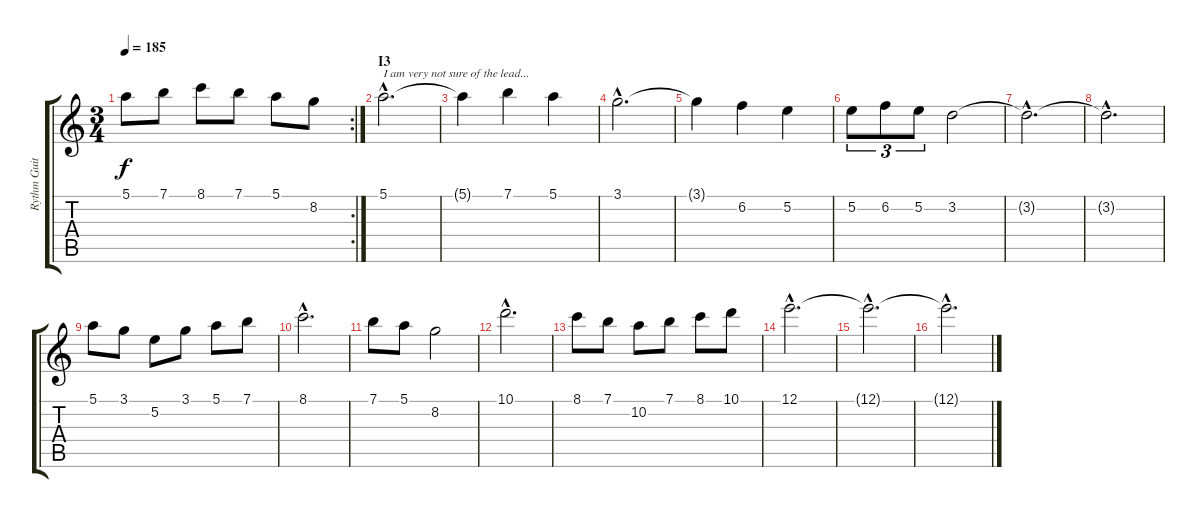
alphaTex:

\track ("Rythm Guitar" "Rythm Guit") {instrument distortionguitar}
\staff {score tabs}
\tuning (E4 B3 G3 D3 A2 E2) {hide}
\rc 2
\ts (3 4)
\tempo 185
\clef g2
\ks c
5.1.8{dy f} 7.1.8 8.1.8 7.1.8 5.1.8 8.2.8 |
\section ("" "I3")
5.1{hac}.2{d txt "I am very not sure of the lead..."} |
5.1{t}.4 7.1.4 5.1.4 |
3.1{hac}.2{d} |
3.1{t}.4 6.2.4 5.2.4 |
5.2.8{tu (3 2)} 6.2.8{tu (3 2)} 5.2.8{tu (3 2)} 3.2.2 |
3.2{hac t}.2{d} |
3.2{hac t}.2{d} |
5.1.8 3.1.8 5.2.8 3.1.8 5.1.8 7.1.8 |
8.1{hac}.2{d} |
7.1.8 5.1.8 8.2.2 |
10.1{hac}.2{d} |
8.1.8 7.1.8 10.2.8 7.1.8 8.1.8 10.1.8 |
12.1{hac}.2{d} |
12.1{hac t}.2{d} |
12.1{hac t}.2{d}
